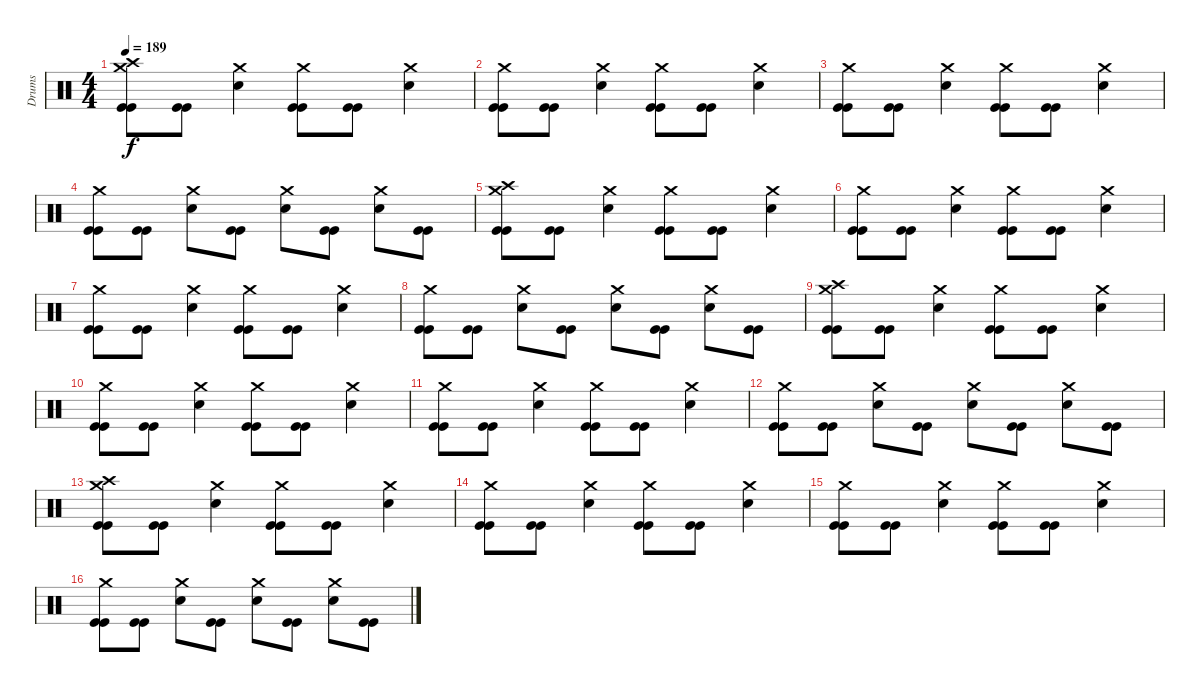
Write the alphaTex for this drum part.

\track ("Drums" "Drums") {instrument percussion}
\staff {score}
\articulation defaults
\ts (4 4)
\tempo 189
\clef neutral
\ks c
("Crash high (hit)" "Crash medium (hit)" "Kick (hit)" "Kick (hit)").8{dy f} ("Kick (hit)" "Kick (hit)").8 ("Crash medium (hit)" "Electric Snare (hit)").4 ("Crash medium (hit)" "Kick (hit)" "Kick (hit)").8 ("Kick (hit)" "Kick (hit)").8 ("Crash medium (hit)" "Electric Snare (hit)").4 |
("Crash medium (hit)" "Kick (hit)" "Kick (hit)").8 ("Kick (hit)" "Kick (hit)").8 ("Crash medium (hit)" "Electric Snare (hit)").4 ("Crash medium (hit)" "Kick (hit)" "Kick (hit)").8 ("Kick (hit)" "Kick (hit)").8 ("Crash medium (hit)" "Electric Snare (hit)").4 |
("Crash medium (hit)" "Kick (hit)" "Kick (hit)").8 ("Kick (hit)" "Kick (hit)").8 ("Crash medium (hit)" "Electric Snare (hit)").4 ("Crash medium (hit)" "Kick (hit)" "Kick (hit)").8 ("Kick (hit)" "Kick (hit)").8 ("Crash medium (hit)" "Electric Snare (hit)").4 |
("Crash medium (hit)" "Kick (hit)" "Kick (hit)").8 ("Kick (hit)" "Kick (hit)").8 ("Crash medium (hit)" "Electric Snare (hit)").8 ("Kick (hit)" "Kick (hit)").8 ("Crash medium (hit)" "Electric Snare (hit)").8 ("Kick (hit)" "Kick (hit)").8 ("Crash medium (hit)" "Electric Snare (hit)").8 ("Kick (hit)" "Kick (hit)").8 |
("Crash high (hit)" "Crash medium (hit)" "Kick (hit)" "Kick (hit)").8 ("Kick (hit)" "Kick (hit)").8 ("Crash medium (hit)" "Electric Snare (hit)").4 ("Crash medium (hit)" "Kick (hit)" "Kick (hit)").8 ("Kick (hit)" "Kick (hit)").8 ("Crash medium (hit)" "Electric Snare (hit)").4 |
("Crash medium (hit)" "Kick (hit)" "Kick (hit)").8 ("Kick (hit)" "Kick (hit)").8 ("Crash medium (hit)" "Electric Snare (hit)").4 ("Crash medium (hit)" "Kick (hit)" "Kick (hit)").8 ("Kick (hit)" "Kick (hit)").8 ("Crash medium (hit)" "Electric Snare (hit)").4 |
("Crash medium (hit)" "Kick (hit)" "Kick (hit)").8 ("Kick (hit)" "Kick (hit)").8 ("Crash medium (hit)" "Electric Snare (hit)").4 ("Crash medium (hit)" "Kick (hit)" "Kick (hit)").8 ("Kick (hit)" "Kick (hit)").8 ("Crash medium (hit)" "Electric Snare (hit)").4 |
("Crash medium (hit)" "Kick (hit)" "Kick (hit)").8 ("Kick (hit)" "Kick (hit)").8 ("Crash medium (hit)" "Electric Snare (hit)").8 ("Kick (hit)" "Kick (hit)").8 ("Crash medium (hit)" "Electric Snare (hit)").8 ("Kick (hit)" "Kick (hit)").8 ("Crash medium (hit)" "Electric Snare (hit)").8 ("Kick (hit)" "Kick (hit)").8 |
("Crash high (hit)" "Crash medium (hit)" "Kick (hit)" "Kick (hit)").8 ("Kick (hit)" "Kick (hit)").8 ("Crash medium (hit)" "Electric Snare (hit)").4 ("Crash medium (hit)" "Kick (hit)" "Kick (hit)").8 ("Kick (hit)" "Kick (hit)").8 ("Crash medium (hit)" "Electric Snare (hit)").4 |
("Crash medium (hit)" "Kick (hit)" "Kick (hit)").8 ("Kick (hit)" "Kick (hit)").8 ("Crash medium (hit)" "Electric Snare (hit)").4 ("Crash medium (hit)" "Kick (hit)" "Kick (hit)").8 ("Kick (hit)" "Kick (hit)").8 ("Crash medium (hit)" "Electric Snare (hit)").4 |
("Crash medium (hit)" "Kick (hit)" "Kick (hit)").8 ("Kick (hit)" "Kick (hit)").8 ("Crash medium (hit)" "Electric Snare (hit)").4 ("Crash medium (hit)" "Kick (hit)" "Kick (hit)").8 ("Kick (hit)" "Kick (hit)").8 ("Crash medium (hit)" "Electric Snare (hit)").4 |
("Crash medium (hit)" "Kick (hit)" "Kick (hit)").8 ("Kick (hit)" "Kick (hit)").8 ("Crash medium (hit)" "Electric Snare (hit)").8 ("Kick (hit)" "Kick (hit)").8 ("Crash medium (hit)" "Electric Snare (hit)").8 ("Kick (hit)" "Kick (hit)").8 ("Crash medium (hit)" "Electric Snare (hit)").8 ("Kick (hit)" "Kick (hit)").8 |
("Crash high (hit)" "Crash medium (hit)" "Kick (hit)" "Kick (hit)").8 ("Kick (hit)" "Kick (hit)").8 ("Crash medium (hit)" "Electric Snare (hit)").4 ("Crash medium (hit)" "Kick (hit)" "Kick (hit)").8 ("Kick (hit)" "Kick (hit)").8 ("Crash medium (hit)" "Electric Snare (hit)").4 |
("Crash medium (hit)" "Kick (hit)" "Kick (hit)").8 ("Kick (hit)" "Kick (hit)").8 ("Crash medium (hit)" "Electric Snare (hit)").4 ("Crash medium (hit)" "Kick (hit)" "Kick (hit)").8 ("Kick (hit)" "Kick (hit)").8 ("Crash medium (hit)" "Electric Snare (hit)").4 |
("Crash medium (hit)" "Kick (hit)" "Kick (hit)").8 ("Kick (hit)" "Kick (hit)").8 ("Crash medium (hit)" "Electric Snare (hit)").4 ("Crash medium (hit)" "Kick (hit)" "Kick (hit)").8 ("Kick (hit)" "Kick (hit)").8 ("Crash medium (hit)" "Electric Snare (hit)").4 |
("Crash medium (hit)" "Kick (hit)" "Kick (hit)").8 ("Kick (hit)" "Kick (hit)").8 ("Crash medium (hit)" "Electric Snare (hit)").8 ("Kick (hit)" "Kick (hit)").8 ("Crash medium (hit)" "Electric Snare (hit)").8 ("Kick (hit)" "Kick (hit)").8 ("Crash medium (hit)" "Electric Snare (hit)").8 ("Kick (hit)" "Kick (hit)").8
